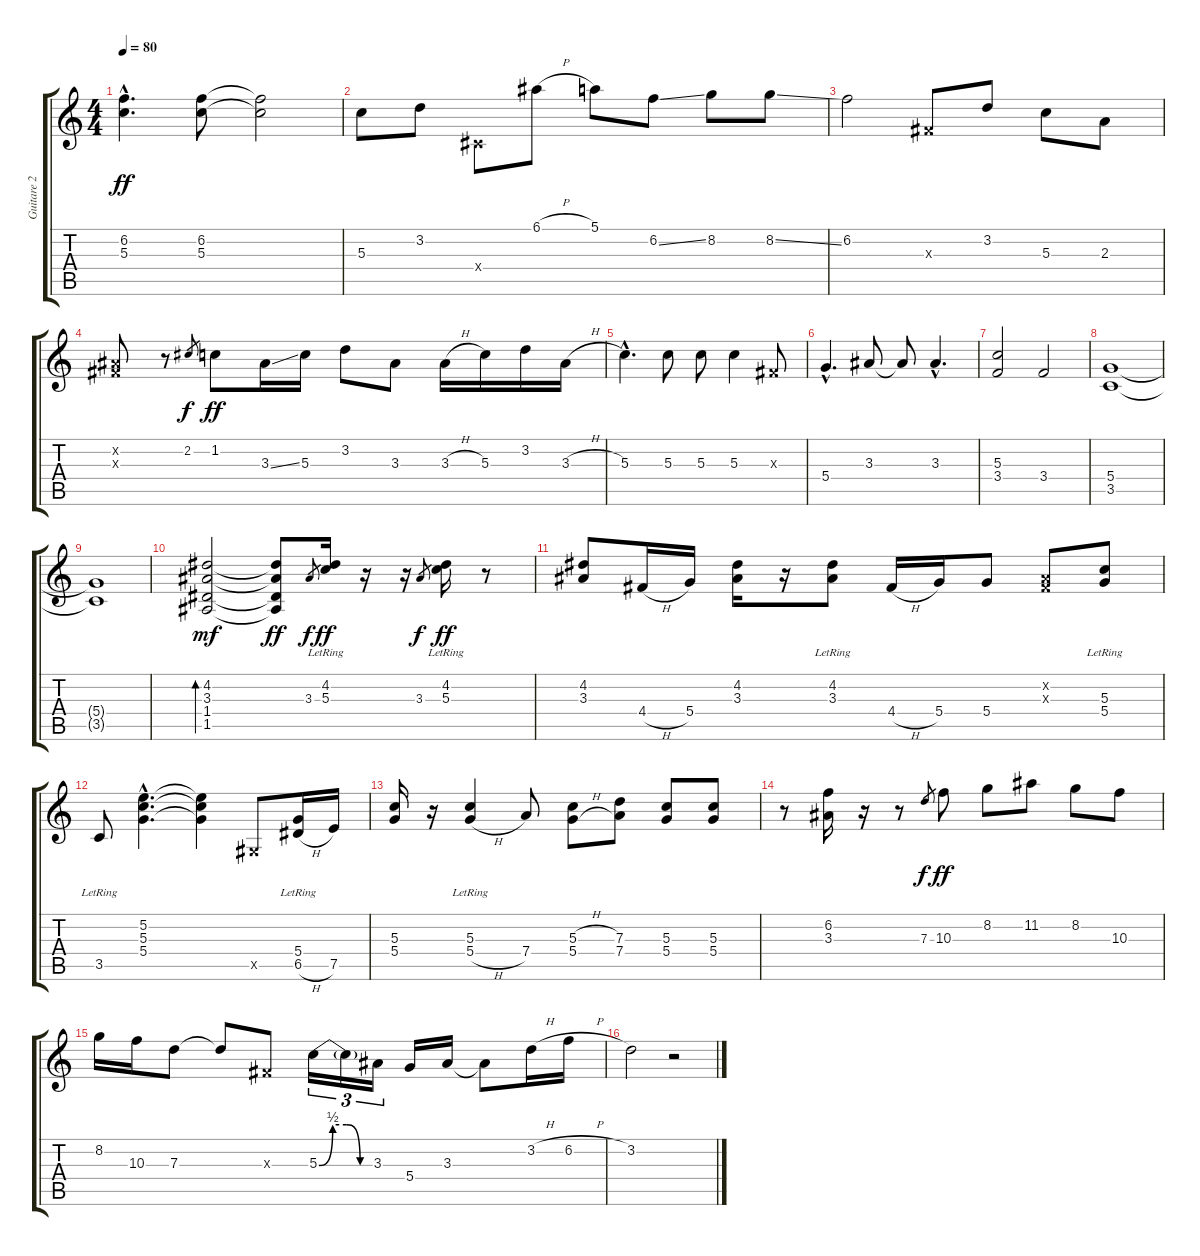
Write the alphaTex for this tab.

\track ("Guitare 2" "Guitare 2") {instrument electricguitarjazz}
\staff {score tabs}
\tuning (E4 B3 G3 D3 A2 E2) {hide}
\ts (4 4)
\tempo 80
\clef g2
\ks c
(6.2{hac} 5.3{hac}).4{d dy ff} (6.2 5.3).8 (6.2{t} 5.3{t}).2 |
5.3.8 3.2.8 -1.4{x}.8 6.1{h}.8 5.1.8 6.2{ss}.8 8.2.8 8.2{ss}.8 |
6.2.2 -1.3{x}.8 3.2.8 5.3.8 2.3.8 |
(-1.2{x} -1.3{x}).8 r.8 2.2.8{gr dy f} 1.2.8{dy ff} 3.3{ss}.16 5.3.16 3.2.8 3.3.8 3.3{h}.16 5.3.16 3.2.16 3.3{h}.16 |
5.3{hac}.4{d} 5.3.8 5.3.8 5.3.4 -1.3{x}.8 |
5.4{hac}.4{d} 3.3.8 3.3{t}.8 3.3{hac}.4{d} |
(5.3 3.4).2 3.4.2 |
(5.4 3.5).1 |
(5.4{t} 3.5{t}).1 |
(4.2 3.3 1.4 1.5).2{bd 480 dy mf} (4.2{t} 3.3{t} 1.4{t} 1.5{t}).8{dy ff} 3.3.8{gr dy f} (4.2 5.3{lr}).16{dy ff} r.16 r.16 3.3.8{gr dy f} (4.2 5.3{lr}).16{dy ff} r.8 |
(4.2 3.3).8 4.4{h}.16 5.4.16 (4.2 3.3).16 r.16 (4.2{lr} 3.3{lr}).8 4.4{h}.16 5.4.16 5.4.8 (-1.2{x} -1.3{x}).8 (5.3{lr} 5.4{lr}).8 |
3.5{lr}.8 (5.2{hac} 5.3{hac} 5.4{hac}).4{d} (5.2{t} 5.3{t} 5.4{t}).4 -1.5{x}.8 (5.4{lr} 6.5{h}).16 7.5.16 |
(5.3 5.4).16 r.16 (5.3{lr} 5.4{h}).4 7.4.8 (5.3{h} 5.4{h}).8 (7.3 7.4).8 (5.3 5.4).8 (5.3 5.4).8 |
r.8 (6.2 3.3).16 r.16 r.8 7.3.8{gr dy f} 10.3.8{dy ff} 8.2.8 11.2.8 8.2.8 10.3.8 |
8.2.16 10.3.16 7.3.8 7.3{t}.8 -1.3{x}.8 5.3{be (custom 0 0 15 2 30 2 45 0 60 0)}.16{tu (3 2)} 5.3{t}.16{tu (3 2)} 3.3.16{tu (3 2)} 5.4.16 3.3.16 3.3{t}.8 3.2{h}.16 6.2{h}.16 |
3.2.2 r.2
